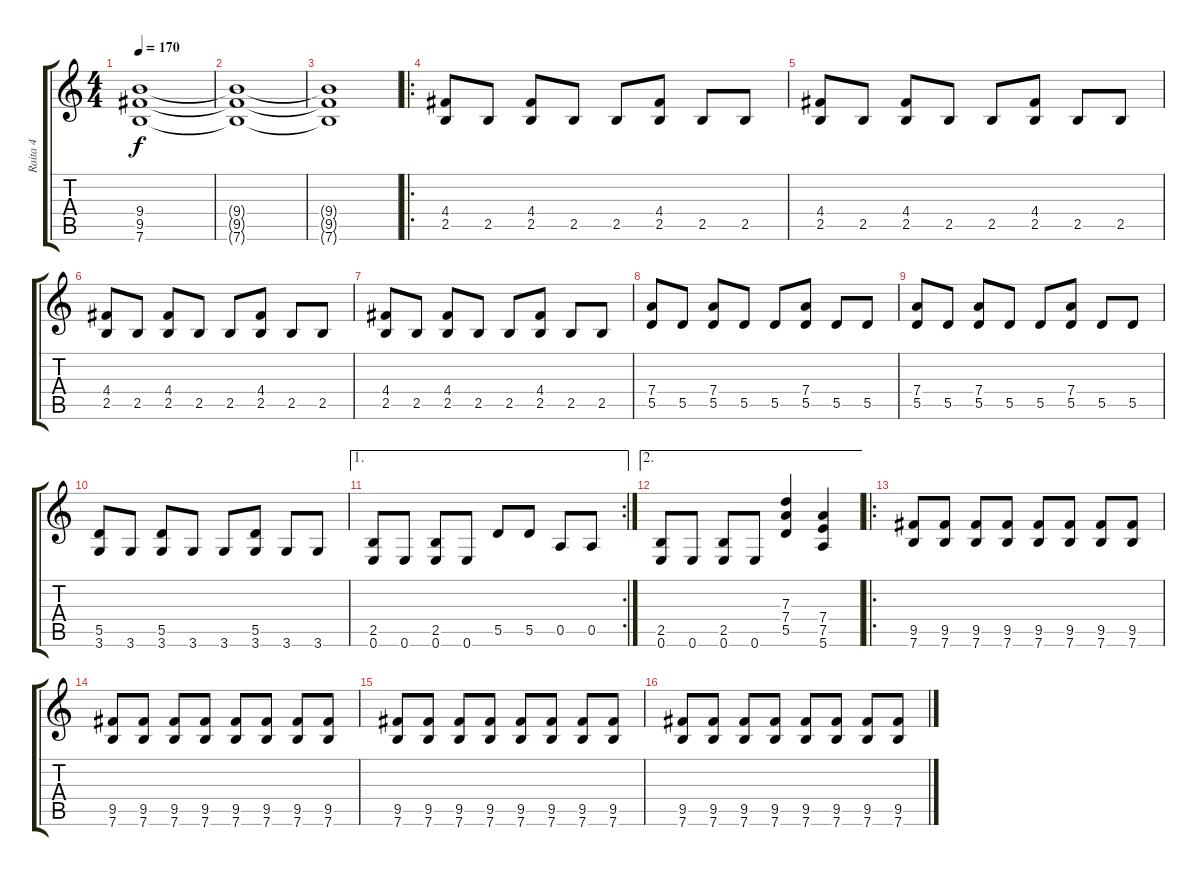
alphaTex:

\track ("Raita 4" "Raita 4") {instrument distortionguitar}
\staff {score tabs}
\tuning (E4 B3 G3 D3 A2 E2) {hide}
\ts (4 4)
\tempo 170
\clef g2
\ks c
(9.4{t} 9.5{t} 7.6{t}).1{dy f} |
(9.4{t} 9.5{t} 7.6{t}).1 |
(9.4{t} 9.5{t} 7.6{t}).1 |
\ro
(4.4 2.5).8 2.5.8 (4.4 2.5).8 2.5.8 2.5.8 (4.4 2.5).8 2.5.8 2.5.8 |
(4.4 2.5).8 2.5.8 (4.4 2.5).8 2.5.8 2.5.8 (4.4 2.5).8 2.5.8 2.5.8 |
(4.4 2.5).8 2.5.8 (4.4 2.5).8 2.5.8 2.5.8 (4.4 2.5).8 2.5.8 2.5.8 |
(4.4 2.5).8 2.5.8 (4.4 2.5).8 2.5.8 2.5.8 (4.4 2.5).8 2.5.8 2.5.8 |
(7.4 5.5).8 5.5.8 (7.4 5.5).8 5.5.8 5.5.8 (7.4 5.5).8 5.5.8 5.5.8 |
(7.4 5.5).8 5.5.8 (7.4 5.5).8 5.5.8 5.5.8 (7.4 5.5).8 5.5.8 5.5.8 |
(5.5 3.6).8 3.6.8 (5.5 3.6).8 3.6.8 3.6.8 (5.5 3.6).8 3.6.8 3.6.8 |
\ae 1
\rc 2
(2.5 0.6).8 0.6.8 (2.5 0.6).8 0.6.8 5.5.8 5.5.8 0.5.8 0.5.8 |
\ae 2
(2.5 0.6).8 0.6.8 (2.5 0.6).8 0.6.8 (7.3 7.4 5.5).4 (7.4 7.5 5.6).4 |
\ro
(9.5 7.6).8 (9.5 7.6).8 (9.5 7.6).8 (9.5 7.6).8 (9.5 7.6).8 (9.5 7.6).8 (9.5 7.6).8 (9.5 7.6).8 |
(9.5 7.6).8 (9.5 7.6).8 (9.5 7.6).8 (9.5 7.6).8 (9.5 7.6).8 (9.5 7.6).8 (9.5 7.6).8 (9.5 7.6).8 |
(9.5 7.6).8 (9.5 7.6).8 (9.5 7.6).8 (9.5 7.6).8 (9.5 7.6).8 (9.5 7.6).8 (9.5 7.6).8 (9.5 7.6).8 |
(9.5 7.6).8 (9.5 7.6).8 (9.5 7.6).8 (9.5 7.6).8 (9.5 7.6).8 (9.5 7.6).8 (9.5 7.6).8 (9.5 7.6).8
